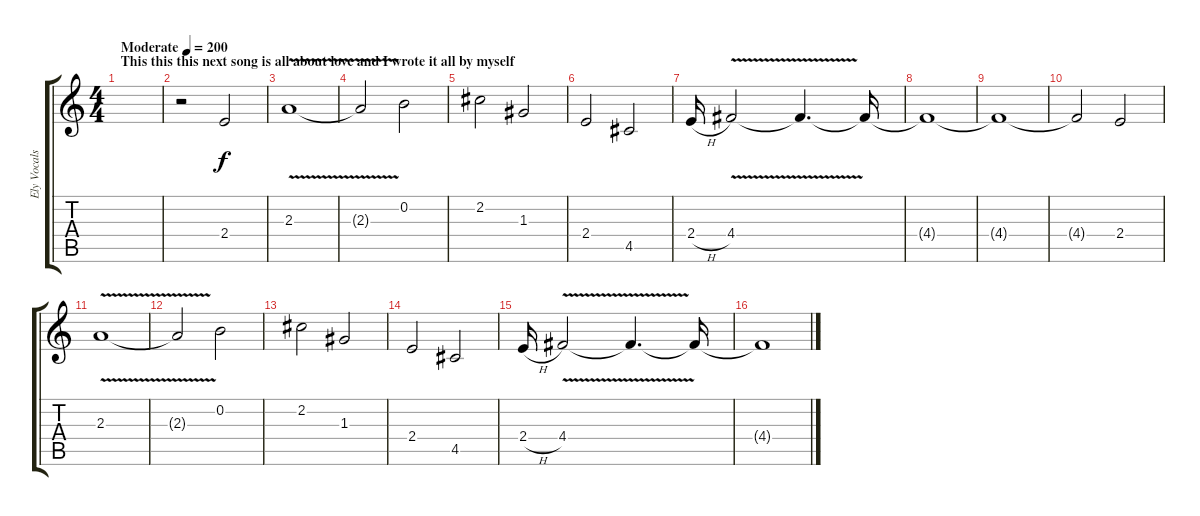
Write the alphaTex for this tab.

\track ("Ely Vocals" "Ely Vocals") {instrument acousticguitarsteel}
\staff {score tabs}
\tuning (E4 B3 G3 D3 A2 E2) {hide}
\ts (4 4)
\section ("" "This this this next song is all about love and I wrote it all by myself")
\tempo (200 "Moderate")
\clef g2
\ks c
|
r.2 2.4.2 |
2.3{v}.1 |
2.3{t}.2 0.2.2 |
2.2.2 1.3.2 |
2.4.2 4.5.2 |
2.4{h}.16 4.4{v}.2 4.4{t}.4{d} 4.4{t}.16 |
4.4{t}.1 |
4.4{t}.1 |
4.4{t}.2 2.4.2 |
2.3{v}.1 |
2.3{t}.2 0.2.2 |
2.2.2 1.3.2 |
2.4.2 4.5.2 |
2.4{h}.16 4.4{v}.2 4.4{t}.4{d} 4.4{t}.16 |
4.4{t}.1
